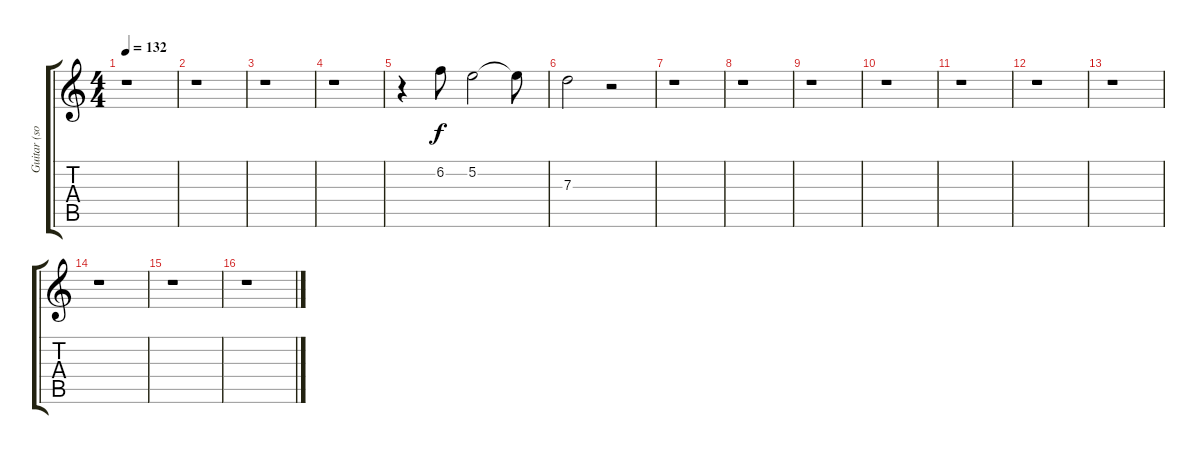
\track ("Guitar (solo)" "Guitar (so") {instrument acousticguitarnylon}
\staff {score tabs}
\tuning (E4 B3 G3 D3 A2 E2) {hide}
\ts (4 4)
\tempo 132
\clef g2
\ks c
r.1{dy f} |
r.1 |
r.1 |
r.1 |
r.4 6.2.8 5.2.2 5.2{t}.8 |
7.3.2 r.2 |
r.1 |
r.1 |
r.1 |
r.1 |
r.1 |
r.1 |
r.1 |
r.1 |
r.1 |
r.1
